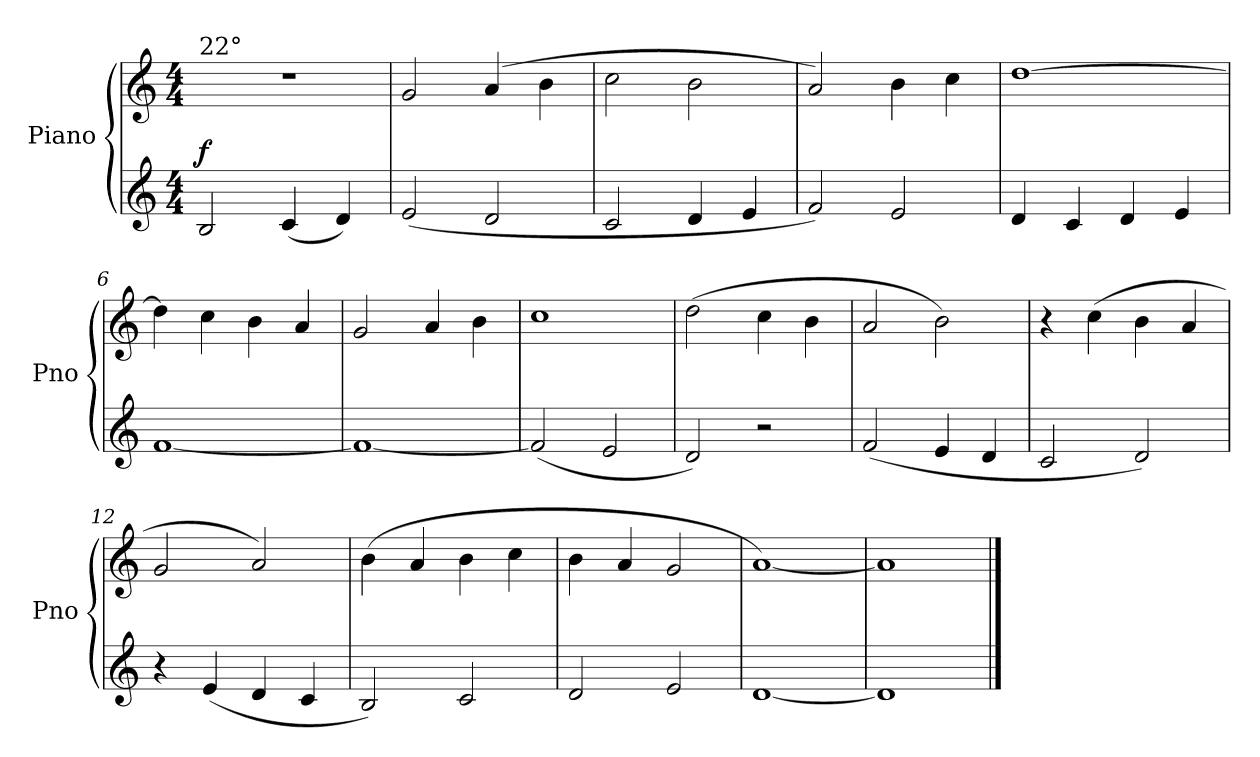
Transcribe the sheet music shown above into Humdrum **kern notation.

**kern	**dynam	**kern
*part2	*part2	*part1
*staff2	*staff2	*staff1
*I"Piano	*	*I"Piano
*I'Pno	*	*I'Pno
*clefG2	*	*clefG2
*k[]	*	*k[]
*M4/4	*	*M4/4
*MM136	*	*MM136
=1	=1	=1
!	!	!LO:TX:a:t=22°
!	!LO:DY:a	!
2B/	f	1r
(4c/	.	.
4d/)	.	.
=2	=2	=2
(2e/	.	2g/
2d/	.	(4a/
.	.	4b\
=3	=3	=3
2c/	.	2cc\
4d/	.	2b\
4e/	.	.
=4	=4	=4
2f/)	.	2a/)
2e/	.	4b\
.	.	4cc\
=5	=5	=5
4d/	.	[1dd
4c/	.	.
4d/	.	.
4e/	.	.
=6	=6	=6
[1f	.	4dd\]
.	.	4cc\
.	.	4b\
.	.	4a/
=7	=7	=7
1f_	.	2g/
.	.	4a/
.	.	4b\
!!LO:LB:g=z
=8	=8	=8
(2f/]	.	1cc
2e/	.	.
=9	=9	=9
2d/)	.	(2dd\
2r	.	4cc\
.	.	4b\
=10	=10	=10
(2f/	.	2a/
4e/	.	2b\)
4d/	.	.
=11	=11	=11
2c/	.	4r
.	.	(4cc\
2d/)	.	4b\
.	.	4a/
=12	=12	=12
4r	.	2g/
(4e/	.	.
4d/	.	2a/)
4c/	.	.
=13	=13	=13
2B/)	.	(4b\
.	.	4a/
2c/	.	4b\
.	.	4cc\
=14	=14	=14
2d/	.	4b\
.	.	4a/
2e/	.	2g/
=15	=15	=15
[1d	.	[1a)
=16	=16	=16
1d]	.	1a]
==	==	==
*-	*-	*-
